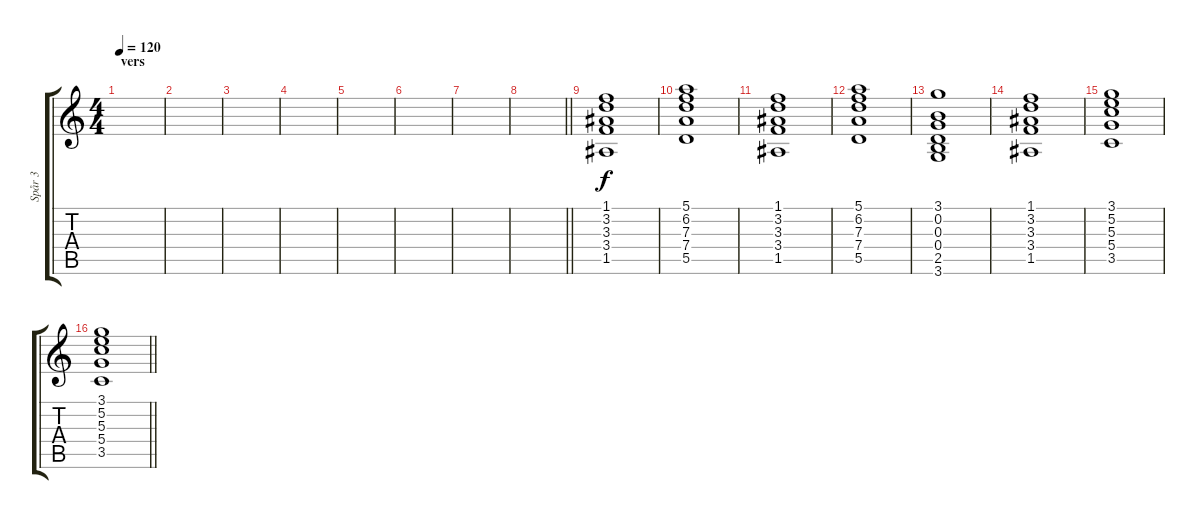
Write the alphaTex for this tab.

\track ("Spår 3" "Spår 3") {instrument electricguitarclean}
\staff {score tabs}
\tuning (E4 B3 G3 D3 A2 E2) {hide}
\ts (4 4)
\section ("" "vers")
\tempo 120
\clef g2
\ks c
|
|
|
|
|
|
|
\barLineRight lightlight
|
(1.1 3.2 3.3 3.4 1.5).1 |
(5.1 6.2 7.3 7.4 5.5).1 |
(1.1 3.2 3.3 3.4 1.5).1 |
(5.1 6.2 7.3 7.4 5.5).1 |
(3.1 0.2 0.3 0.4 2.5 3.6).1 |
(1.1 3.2 3.3 3.4 1.5).1 |
(3.1 5.2 5.3 5.4 3.5).1 |
\barLineRight lightlight
(3.1 5.2 5.3 5.4 3.5).1
